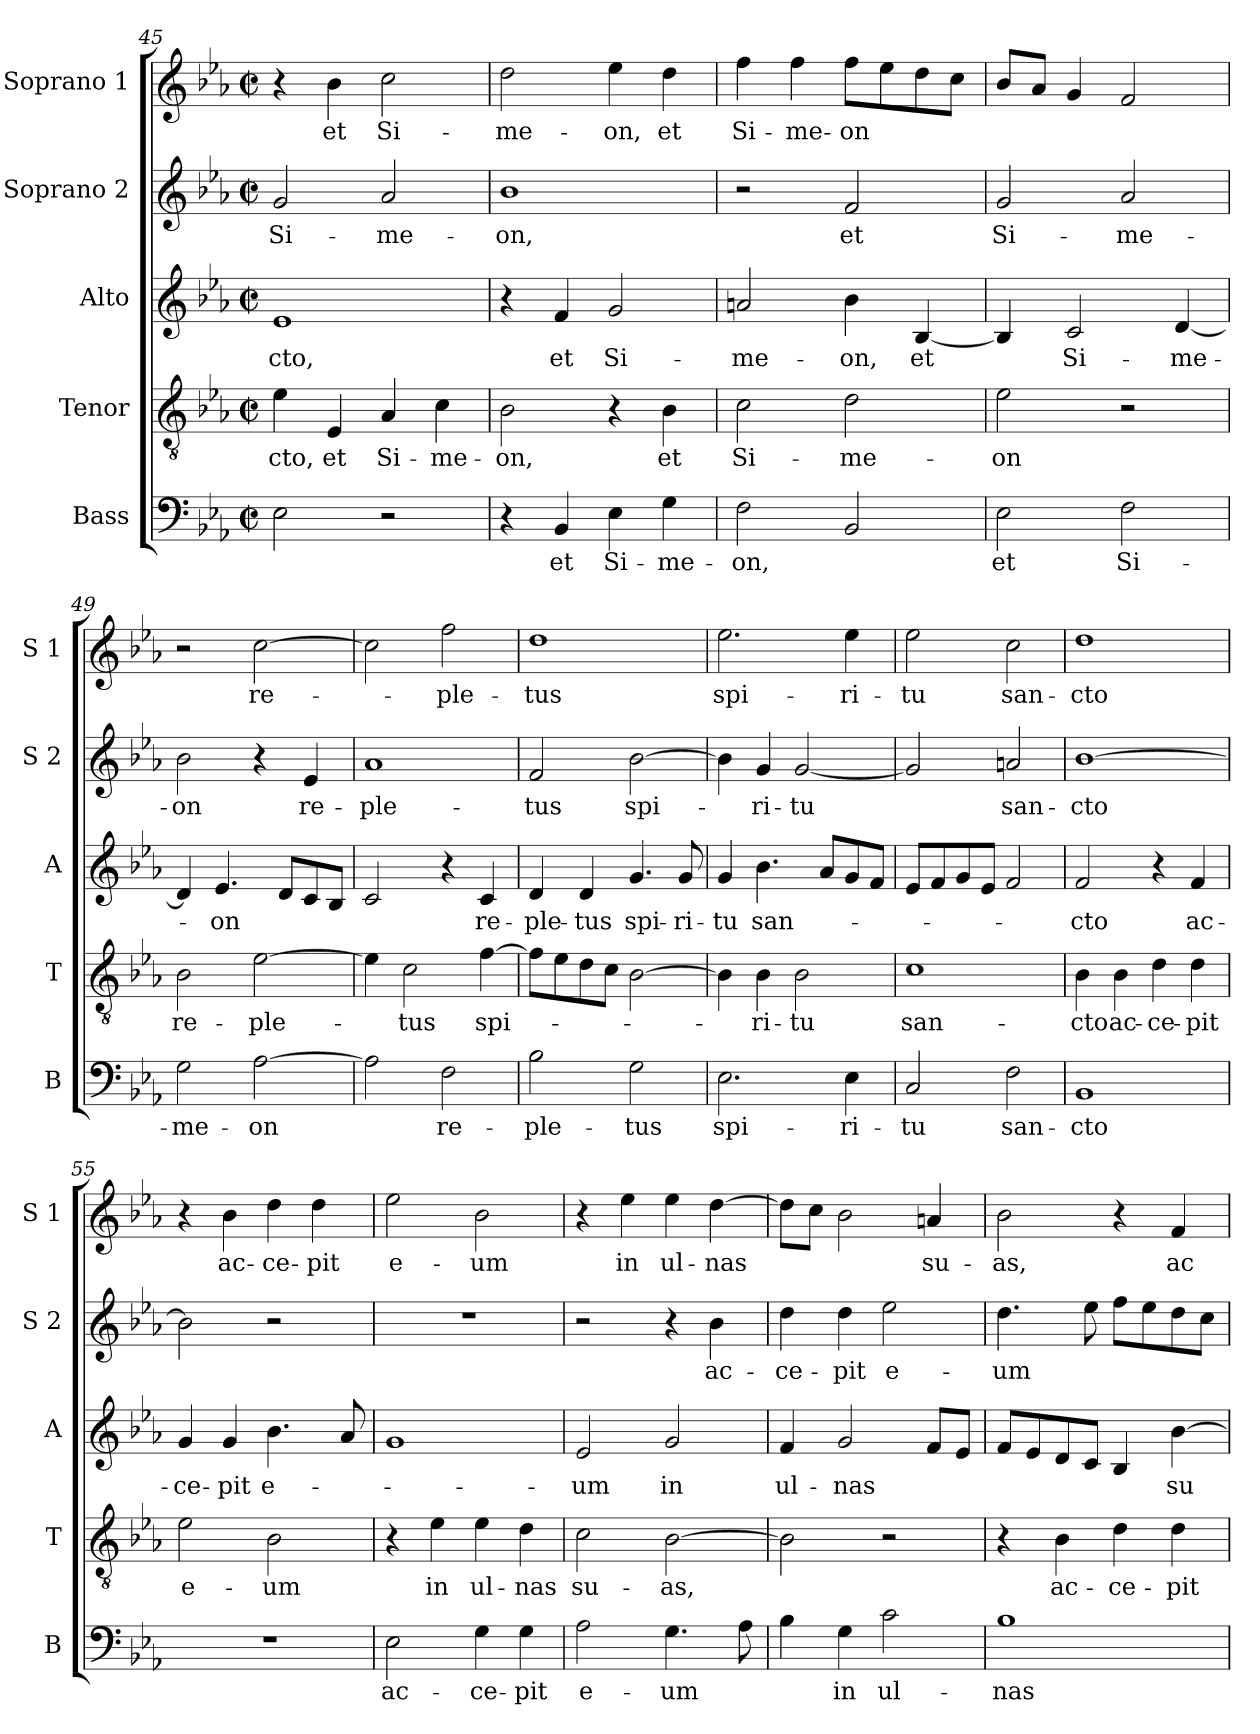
**kern	**text	**kern	**text	**kern	**text	**kern	**text	**kern	**text
*part5	*part5	*part4	*part4	*part3	*part3	*part2	*part2	*part1	*part1
*staff5	*staff5	*staff4	*staff4	*staff3	*staff3	*staff2	*staff2	*staff1	*staff1
*I"Bass	*	*I"Tenor	*	*I"Alto	*	*I"Soprano 2	*	*I"Soprano 1	*
*I'B	*	*I'T	*	*I'A	*	*I'S 2	*	*I'S 1	*
!!LO:LB:g=z
*clefF4	*	*clefGv2	*	*clefG2	*	*clefG2	*	*clefG2	*
*k[b-e-a-]	*	*k[b-e-a-]	*	*k[b-e-a-]	*	*k[b-e-a-]	*	*k[b-e-a-]	*
*E-:	*	*E-:	*	*E-:	*	*E-:	*	*E-:	*
*M2/2	*	*M2/2	*	*M2/2	*	*M2/2	*	*M2/2	*
*met(c|)	*	*met(c|)	*	*met(c|)	*	*met(c|)	*	*met(c|)	*
=45	=45	=45	=45	=45	=45	=45	=45	=45	=45
!	!	!	!LO:LY:b	!	!LO:LY:b	!	!LO:LY:b	!	!
2E-\	.	4e-\	-cto,	1e-	-cto,	2g/	Si-	4r	.
!	!	!	!LO:LY:b	!	!	!	!	!	!LO:LY:b
.	.	4E-/	et	.	.	.	.	4b-\	et
!	!	!	!LO:LY:b	!	!	!	!LO:LY:b	!	!LO:LY:b
2r	.	4A-/	Si-	.	.	2a-/	-me-	2cc\	Si-
!	!	!	!LO:LY:b	!	!	!	!	!	!
.	.	4c\	-me-	.	.	.	.	.	.
=46	=46	=46	=46	=46	=46	=46	=46	=46	=46
!	!	!	!LO:LY:b	!	!	!	!LO:LY:b	!	!LO:LY:b
4r	.	2B-\	-on,	4r	.	1b-	-on,	2dd\	-me-
!	!LO:LY:b	!	!	!	!LO:LY:b	!	!	!	!
4BB-/	et	.	.	4f/	et	.	.	.	.
!	!LO:LY:b	!	!	!	!LO:LY:b	!	!	!	!LO:LY:b
4E-\	Si-	4r	.	2g/	Si-	.	.	4ee-\	-on,
!	!LO:LY:b	!	!LO:LY:b	!	!	!	!	!	!LO:LY:b
4G\	-me-	4B-\	et	.	.	.	.	4dd\	et
=47	=47	=47	=47	=47	=47	=47	=47	=47	=47
!	!LO:LY:b	!	!LO:LY:b	!	!LO:LY:b	!	!	!	!LO:LY:b
2F\	-on,	2c\	Si-	2an/	-me-	2r	.	4ff\	Si-
!	!	!	!	!	!	!	!	!	!LO:LY:b
.	.	.	.	.	.	.	.	4ff\	-me-
!	!	!	!LO:LY:b	!	!LO:LY:b	!	!LO:LY:b	!	!LO:LY:b
2BB-/	.	2d\	-me-	4b-\	-on,	2f/	et	8ff\L	-on
.	.	.	.	.	.	.	.	8ee-\	.
!	!	!	!	!	!LO:LY:b	!	!	!	!
.	.	.	.	[4B-/	et	.	.	8dd\	.
.	.	.	.	.	.	.	.	8cc\J	.
=48	=48	=48	=48	=48	=48	=48	=48	=48	=48
!	!LO:LY:b	!	!LO:LY:b	!	!	!	!LO:LY:b	!	!
2E-\	et	2e-\	-on	4B-/]	.	2g/	Si-	8b-/L	.
.	.	.	.	.	.	.	.	8a-/J	.
!	!	!	!	!	!LO:LY:b	!	!	!	!
.	.	.	.	2c/	Si-	.	.	4g/	.
!	!LO:LY:b	!	!	!	!	!	!LO:LY:b	!	!
2F\	Si-	2r	.	.	.	2a-/	-me-	2f/	.
!	!	!	!	!	!LO:LY:b	!	!	!	!
.	.	.	.	[4d/	-me-	.	.	.	.
=49	=49	=49	=49	=49	=49	=49	=49	=49	=49
!	!LO:LY:b	!	!LO:LY:b	!	!	!	!LO:LY:b	!	!
2G\	-me-	2B-\	re-	4d/]	.	2b-\	-on	2r	.
!	!	!	!	!	!LO:LY:b	!	!	!	!
.	.	.	.	4.e-/	-on	.	.	.	.
!	!LO:LY:b	!	!LO:LY:b	!	!	!	!	!	!LO:LY:b
[2A-\	-on	[2e-\	-ple-	.	.	4r	.	[2cc\	re-
.	.	.	.	8d/L	.	.	.	.	.
!	!	!	!	!	!	!	!LO:LY:b	!	!
.	.	.	.	8c/	.	4e-/	re-	.	.
.	.	.	.	8B-/J	.	.	.	.	.
!!LO:PB:g=z
=50	=50	=50	=50	=50	=50	=50	=50	=50	=50
!	!	!	!	!	!	!	!LO:LY:b	!	!
2A-\]	.	4e-\]	.	2c/	.	1a-	-ple-	2cc\]	.
!	!	!	!LO:LY:b	!	!	!	!	!	!
.	.	2c\	-tus	.	.	.	.	.	.
!	!LO:LY:b	!	!	!	!	!	!	!	!LO:LY:b
2F\	re-	.	.	4r	.	.	.	2ff\	-ple-
!	!	!	!LO:LY:b	!	!LO:LY:b	!	!	!	!
.	.	[4f\	spi-	4c/	re-	.	.	.	.
=51	=51	=51	=51	=51	=51	=51	=51	=51	=51
!	!LO:LY:b	!	!	!	!LO:LY:b	!	!LO:LY:b	!	!LO:LY:b
2B-\	-ple-	8f\L]	.	4d/	-ple-	2f/	-tus	1dd	-tus
.	.	8e-\	.	.	.	.	.	.	.
!	!	!	!	!	!LO:LY:b	!	!	!	!
.	.	8d\	.	4d/	-tus	.	.	.	.
.	.	8c\J	.	.	.	.	.	.	.
!	!LO:LY:b	!	!	!	!LO:LY:b	!	!LO:LY:b	!	!
2G\	-tus	[2B-\	.	4.g/	spi-	[2b-\	spi-	.	.
!	!	!	!	!	!LO:LY:b	!	!	!	!
.	.	.	.	8g/	-ri-	.	.	.	.
=52	=52	=52	=52	=52	=52	=52	=52	=52	=52
!	!LO:LY:b	!	!	!	!LO:LY:b	!	!	!	!LO:LY:b
2.E-\	spi-	4B-\]	.	4g/	-tu	4b-\]	.	2.ee-\	spi-
!	!	!	!LO:LY:b	!	!LO:LY:b	!	!LO:LY:b	!	!
.	.	4B-\	-ri-	4.b-\	san-	4g/	-ri-	.	.
!	!	!	!LO:LY:b	!	!	!	!LO:LY:b	!	!
.	.	2B-\	-tu	.	.	[2g/	-tu	.	.
.	.	.	.	8a-/L	.	.	.	.	.
!	!LO:LY:b	!	!	!	!	!	!	!	!LO:LY:b
4E-\	-ri-	.	.	8g/	.	.	.	4ee-\	-ri-
.	.	.	.	8f/J	.	.	.	.	.
=53	=53	=53	=53	=53	=53	=53	=53	=53	=53
!	!LO:LY:b	!	!LO:LY:b	!	!	!	!	!	!LO:LY:b
2C/	-tu	1c	san-	8e-/L	.	2g/]	.	2ee-\	-tu
.	.	.	.	8f/	.	.	.	.	.
.	.	.	.	8g/	.	.	.	.	.
.	.	.	.	8e-/J	.	.	.	.	.
!	!LO:LY:b	!	!	!	!	!	!LO:LY:b	!	!LO:LY:b
2F\	san-	.	.	2f/	.	2an/	san-	2cc\	san-
=54	=54	=54	=54	=54	=54	=54	=54	=54	=54
!	!LO:LY:b	!	!LO:LY:b	!	!LO:LY:b	!	!LO:LY:b	!	!LO:LY:b
1BB-	-cto	4B-\	-cto	2f/	-cto	[1b-	-cto	1dd	-cto
!	!	!	!LO:LY:b	!	!	!	!	!	!
.	.	4B-\	ac-	.	.	.	.	.	.
!	!	!	!LO:LY:b	!	!	!	!	!	!
.	.	4d\	-ce-	4r	.	.	.	.	.
!	!	!	!LO:LY:b	!	!LO:LY:b	!	!	!	!
.	.	4d\	-pit	4f/	ac-	.	.	.	.
!!LO:LB:g=z
=55	=55	=55	=55	=55	=55	=55	=55	=55	=55
!	!	!	!LO:LY:b	!	!LO:LY:b	!	!	!	!
1r	.	2e-\	e-	4g/	-ce-	2b-\]	.	4r	.
!	!	!	!	!	!LO:LY:b	!	!	!	!LO:LY:b
.	.	.	.	4g/	-pit	.	.	4b-\	ac-
!	!	!	!LO:LY:b	!	!LO:LY:b	!	!	!	!LO:LY:b
.	.	2B-\	-um	4.b-\	e-	2r	.	4dd\	-ce-
!	!	!	!	!	!	!	!	!	!LO:LY:b
.	.	.	.	.	.	.	.	4dd\	-pit
.	.	.	.	8a-/	.	.	.	.	.
=56	=56	=56	=56	=56	=56	=56	=56	=56	=56
!	!LO:LY:b	!	!	!	!	!	!	!	!LO:LY:b
2E-\	ac-	4r	.	1g	.	1r	.	2ee-\	e-
!	!	!	!LO:LY:b	!	!	!	!	!	!
.	.	4e-\	in	.	.	.	.	.	.
!	!LO:LY:b	!	!LO:LY:b	!	!	!	!	!	!LO:LY:b
4G\	-ce-	4e-\	ul-	.	.	.	.	2b-\	-um
!	!LO:LY:b	!	!LO:LY:b	!	!	!	!	!	!
4G\	-pit	4d\	-nas	.	.	.	.	.	.
=57	=57	=57	=57	=57	=57	=57	=57	=57	=57
!	!LO:LY:b	!	!LO:LY:b	!	!LO:LY:b	!	!	!	!
2A-\	e-	2c\	su-	2e-/	-um	2r	.	4r	.
!	!	!	!	!	!	!	!	!	!LO:LY:b
.	.	.	.	.	.	.	.	4ee-\	in
!	!LO:LY:b	!	!LO:LY:b	!	!LO:LY:b	!	!	!	!LO:LY:b
4.G\	-um	[2B-\	-as,	2g/	in	4r	.	4ee-\	ul-
!	!	!	!	!	!	!	!LO:LY:b	!	!LO:LY:b
.	.	.	.	.	.	4b-\	ac-	[4dd\	-nas
8A-\	.	.	.	.	.	.	.	.	.
=58	=58	=58	=58	=58	=58	=58	=58	=58	=58
!	!	!	!	!	!LO:LY:b	!	!LO:LY:b	!	!
4B-\	.	2B-\]	.	4f/	ul-	4dd\	-ce-	8dd\L]	.
.	.	.	.	.	.	.	.	8cc\J	.
!	!LO:LY:b	!	!	!	!LO:LY:b	!	!LO:LY:b	!	!
4G\	in	.	.	2g/	-nas	4dd\	-pit	2b-\	.
!	!LO:LY:b	!	!	!	!	!	!LO:LY:b	!	!
2c\	ul-	2r	.	.	.	2ee-\	e-	.	.
!	!	!	!	!	!	!	!	!	!LO:LY:b
.	.	.	.	8f/L	.	.	.	4an/	su-
.	.	.	.	8e-/J	.	.	.	.	.
=59	=59	=59	=59	=59	=59	=59	=59	=59	=59
!	!LO:LY:b	!	!	!	!	!	!LO:LY:b	!	!LO:LY:b
1B-	-nas	4r	.	8f/L	.	4.dd\	-um	2b-\	-as,
.	.	.	.	8e-/	.	.	.	.	.
!	!	!	!LO:LY:b	!	!	!	!	!	!
.	.	4B-\	ac-	8d/	.	.	.	.	.
.	.	.	.	8c/J	.	8ee-\	.	.	.
!	!	!	!LO:LY:b	!	!	!	!	!	!
.	.	4d\	-ce-	4B-/	.	8ff\L	.	4r	.
.	.	.	.	.	.	8ee-\	.	.	.
!	!	!	!LO:LY:b	!	!LO:LY:b	!	!	!	!LO:LY:b
.	.	4d\	-pit	[4b-\	su-	8dd\	.	4f/	ac-
.	.	.	.	.	.	8cc\J	.	.	.
=	=	=	=	=	=	=	=	=	=
*-	*-	*-	*-	*-	*-	*-	*-	*-	*-
